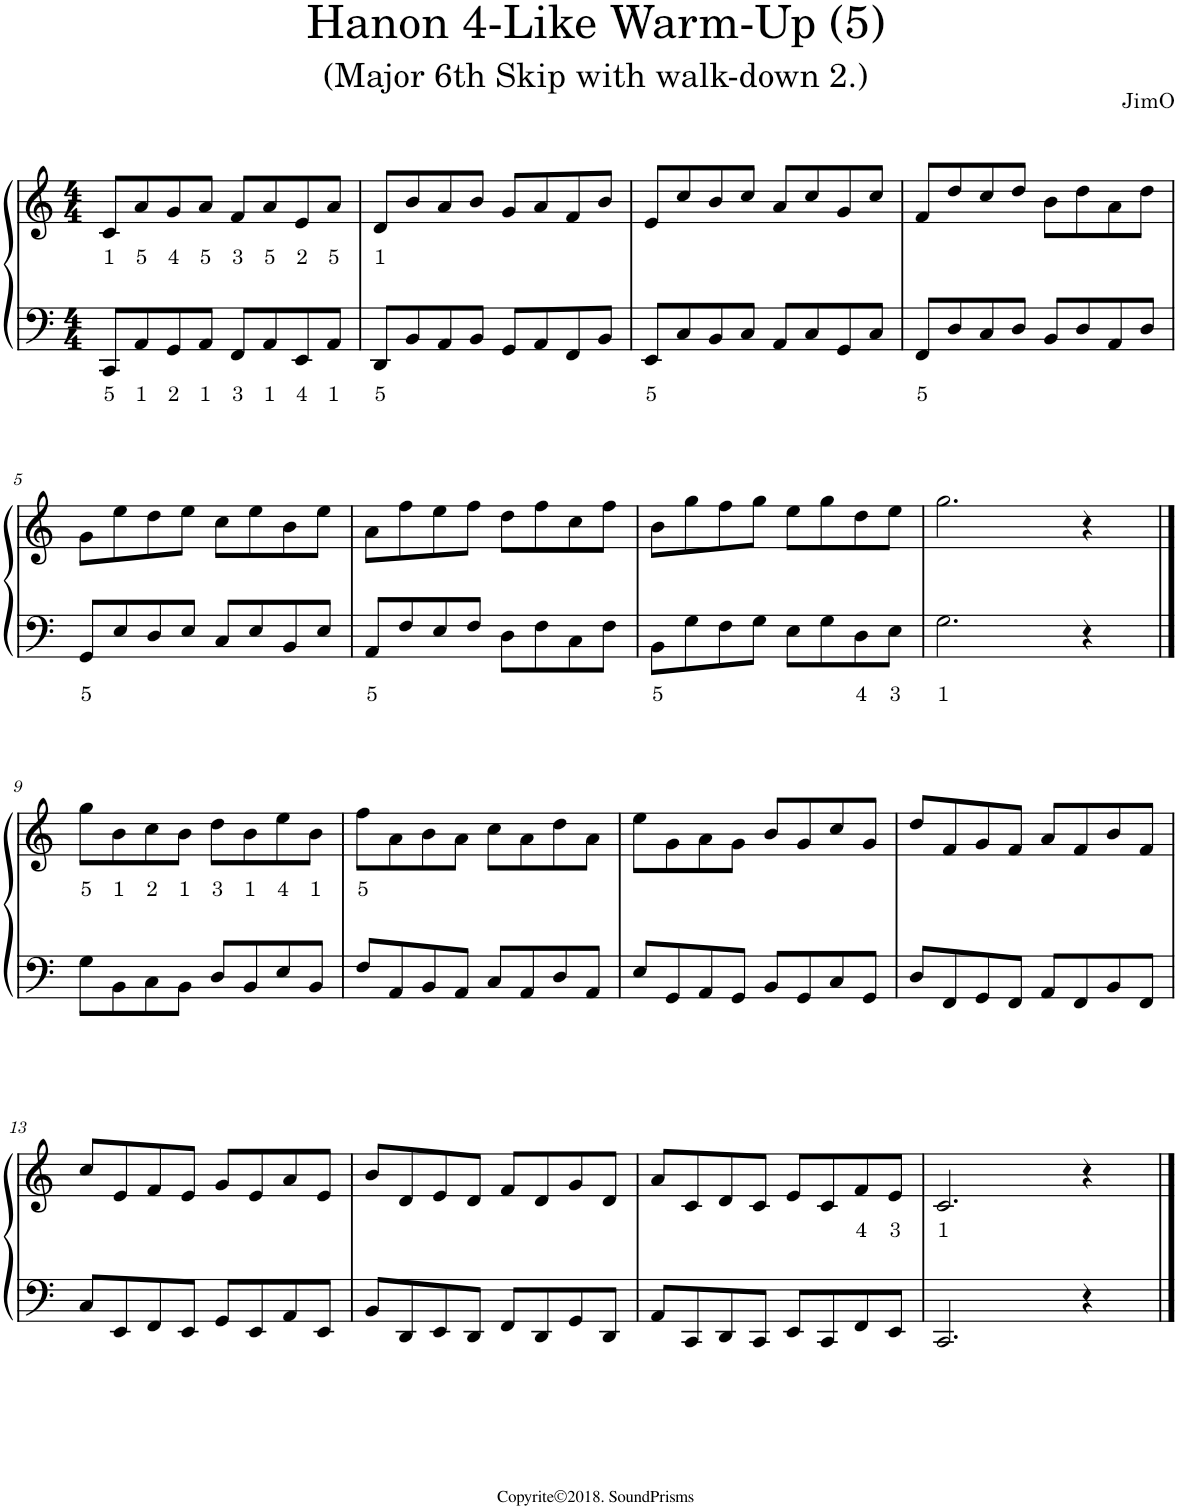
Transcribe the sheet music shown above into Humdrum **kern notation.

**kern	**text	**kern	**text
*part1	*part1	*part1	*part1
*staff2	*staff2	*staff1	*staff1
*I"Piano	*	*	*
*I'Pno.	*	*	*
*clefF4	*	*clefG2	*
*k[]	*	*k[]	*
*M4/4	*	*M4/4	*
=1	=1	=1	=1
!	!LO:LY:b	!	!LO:LY:b
8CC/L	5	8c/L	1
!	!LO:LY:b	!	!LO:LY:b
8AA/	1	8a/	5
!	!LO:LY:b	!	!LO:LY:b
8GG/	2	8g/	4
!	!LO:LY:b	!	!LO:LY:b
8AA/J	1	8a/J	5
!	!LO:LY:b	!	!LO:LY:b
8FF/L	3	8f/L	3
!	!LO:LY:b	!	!LO:LY:b
8AA/	1	8a/	5
!	!LO:LY:b	!	!LO:LY:b
8EE/	4	8e/	2
!	!LO:LY:b	!	!LO:LY:b
8AA/J	1	8a/J	5
=2	=2	=2	=2
!	!LO:LY:b	!	!LO:LY:b
8DD/L	5	8d/L	1
8BB/	.	8b/	.
8AA/	.	8a/	.
8BB/J	.	8b/J	.
8GG/L	.	8g/L	.
8AA/	.	8a/	.
8FF/	.	8f/	.
8BB/J	.	8b/J	.
=3	=3	=3	=3
!	!LO:LY:b	!	!
8EE/L	5	8e/L	.
8C/	.	8cc/	.
8BB/	.	8b/	.
8C/J	.	8cc/J	.
8AA/L	.	8a/L	.
8C/	.	8cc/	.
8GG/	.	8g/	.
8C/J	.	8cc/J	.
=4	=4	=4	=4
!	!LO:LY:b	!	!
8FF/L	5	8f/L	.
8D/	.	8dd/	.
8C/	.	8cc/	.
8D/J	.	8dd/J	.
8BB/L	.	8b\L	.
8D/	.	8dd\	.
8AA/	.	8a\	.
8D/J	.	8dd\J	.
!!LO:LB:g=z
=5	=5	=5	=5
!	!LO:LY:b	!	!
8GG/L	5	8g\L	.
8E/	.	8ee\	.
8D/	.	8dd\	.
8E/J	.	8ee\J	.
8C/L	.	8cc\L	.
8E/	.	8ee\	.
8BB/	.	8b\	.
8E/J	.	8ee\J	.
=6	=6	=6	=6
!	!LO:LY:b	!	!
8AA/L	5	8a\L	.
8F/	.	8ff\	.
8E/	.	8ee\	.
8F/J	.	8ff\J	.
8D\L	.	8dd\L	.
8F\	.	8ff\	.
8C\	.	8cc\	.
8F\J	.	8ff\J	.
=7	=7	=7	=7
!	!LO:LY:b	!	!
8BB\L	5	8b\L	.
8G\	.	8gg\	.
8F\	.	8ff\	.
8G\J	.	8gg\J	.
8E\L	.	8ee\L	.
8G\	.	8gg\	.
!	!LO:LY:b	!	!
8D\	4	8dd\	.
!	!LO:LY:b	!	!
8E\J	3	8ee\J	.
=8	=8	=8	=8
!	!LO:LY:b	!	!
2.G\	1	2.gg\	.
4r	.	4r	.
!!LO:LB:g=z
==9	==9	==9	==9
!	!	!	!LO:LY:b
8G\L	.	8gg\L	5
!	!	!	!LO:LY:b
8BB\	.	8b\	1
!	!	!	!LO:LY:b
8C\	.	8cc\	2
!	!	!	!LO:LY:b
8BB\J	.	8b\J	1
!	!	!	!LO:LY:b
8D/L	.	8dd\L	3
!	!	!	!LO:LY:b
8BB/	.	8b\	1
!	!	!	!LO:LY:b
8E/	.	8ee\	4
!	!	!	!LO:LY:b
8BB/J	.	8b\J	1
=10	=10	=10	=10
!	!	!	!LO:LY:b
8F/L	.	8ff\L	5
8AA/	.	8a\	.
8BB/	.	8b\	.
8AA/J	.	8a\J	.
8C/L	.	8cc\L	.
8AA/	.	8a\	.
8D/	.	8dd\	.
8AA/J	.	8a\J	.
=11	=11	=11	=11
8E/L	.	8ee\L	.
8GG/	.	8g\	.
8AA/	.	8a\	.
8GG/J	.	8g\J	.
8BB/L	.	8b/L	.
8GG/	.	8g/	.
8C/	.	8cc/	.
8GG/J	.	8g/J	.
=12	=12	=12	=12
8D/L	.	8dd/L	.
8FF/	.	8f/	.
8GG/	.	8g/	.
8FF/J	.	8f/J	.
8AA/L	.	8a/L	.
8FF/	.	8f/	.
8BB/	.	8b/	.
8FF/J	.	8f/J	.
!!LO:LB:g=z
=13	=13	=13	=13
8C/L	.	8cc/L	.
8EE/	.	8e/	.
8FF/	.	8f/	.
8EE/J	.	8e/J	.
8GG/L	.	8g/L	.
8EE/	.	8e/	.
8AA/	.	8a/	.
8EE/J	.	8e/J	.
=14	=14	=14	=14
8BB/L	.	8b/L	.
8DD/	.	8d/	.
8EE/	.	8e/	.
8DD/J	.	8d/J	.
8FF/L	.	8f/L	.
8DD/	.	8d/	.
8GG/	.	8g/	.
8DD/J	.	8d/J	.
=15	=15	=15	=15
8AA/L	.	8a/L	.
8CC/	.	8c/	.
8DD/	.	8d/	.
8CC/J	.	8c/J	.
8EE/L	.	8e/L	.
8CC/	.	8c/	.
!	!	!	!LO:LY:b
8FF/	.	8f/	4
!	!	!	!LO:LY:b
8EE/J	.	8e/J	3
=16	=16	=16	=16
!	!	!	!LO:LY:b
2.CC/	.	2.c/	1
4r	.	4r	.
==	==	==	==
*-	*-	*-	*-
